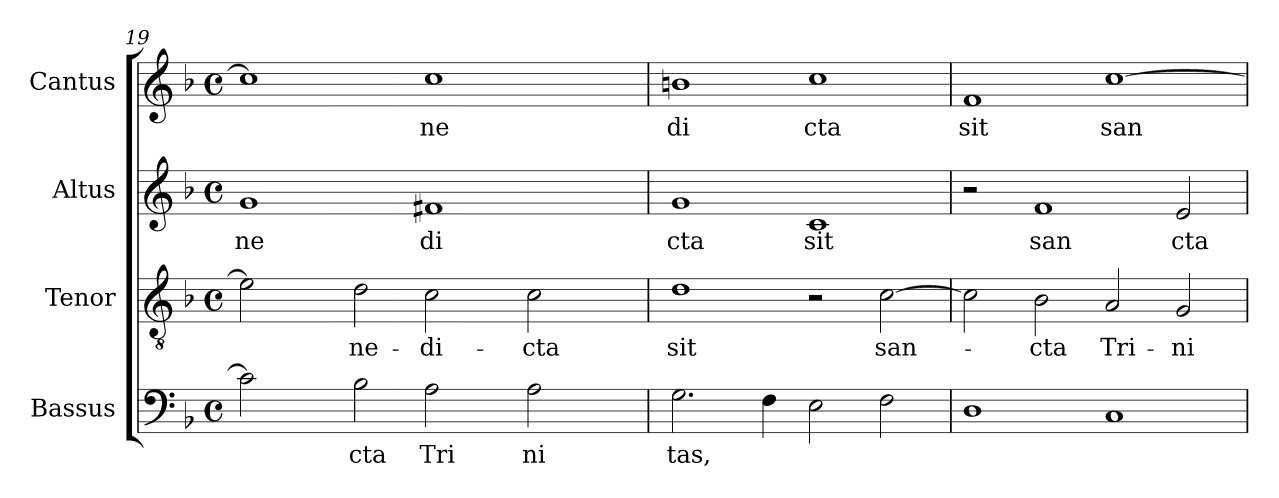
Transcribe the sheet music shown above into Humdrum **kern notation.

**kern	**text	**kern	**text	**kern	**text	**kern	**text
*part4	*part4	*part3	*part3	*part2	*part2	*part1	*part1
*staff4	*staff4	*staff3	*staff3	*staff2	*staff2	*staff1	*staff1
*I"Bassus	*	*I"Tenor	*	*I"Altus	*	*I"Cantus	*
!!LO:LB:g=z
*clefF4	*	*clefGv2	*	*clefG2	*	*clefG2	*
*k[b-]	*	*k[b-]	*	*k[b-]	*	*k[b-]	*
*F:	*	*F:	*	*F:	*	*F:	*
*M4/4	*	*M4/4	*	*M4/4	*	*M4/4	*
*met(c)	*	*met(c)	*	*met(c)	*	*met(c)	*
=19	=19	=19	=19	=19	=19	=19	=19
!	!	!	!	!	!LO:LY:b:cj	!	!
*^	*	*	*	*	*	*^	*
2c\]	32ryy	.	2e\]	.	1g	-ne	1cc]	4ryy	.
.	1ryy	.	.	.	.	.	.	.	.
.	.	.	.	.	.	.	.	32.ryy	.
.	.	.	.	.	.	.	.	1ryy	.
!	!	!LO:LY:b:cj	!	!LO:LY:b:cj	!	!	!	!	!
2B-\	.	-cta	2d\	ne-	.	.	.	.	.
!	!	!LO:LY:b:cj	!	!LO:LY:b:cj	!	!LO:LY:b:cj	!	!	!LO:LY:b:cj
2A\	.	Tri	2c\	-di-	1f#X	di	1cc	.	ne
.	2ryy	.	.	.	.	.	.	.	.
.	.	.	.	.	.	.	.	2ryy	.
!	!	!LO:LY:b:cj	!	!LO:LY:b:cj	!	!	!	!	!
2A\	.	ni	2c\	-cta	.	.	.	.	.
.	4...ryy	.	.	.	.	.	.	.	.
.	.	.	.	.	.	.	.	8ryy	.
.	.	.	.	.	.	.	.	16ryy	.
.	.	.	.	.	.	.	.	64ryy	.
=20	=20	=20	=20	=20	=20	=20	=20	=20	=20
!	!	!LO:LY:b	!	!LO:LY:b:cj	!	!LO:LY:b:cj	!	!	!LO:LY:b:cj
*v	*v	*	*	*	*	*	*v	*v	*
2.G\	tas,	1d	sit	1g	cta	1bn	di
4F\	.	.	.	.	.	.	.
!	!	!	!	!	!LO:LY:b:cj	!	!LO:LY:b:cj
2E\	.	2r	.	1c	sit	1cc	cta
!	!	!	!LO:LY:b	!	!	!	!
2F\	.	[>2c\	san-	.	.	.	.
=21	=21	=21	=21	=21	=21	=21	=21
!	!	!	!	!	!	!	!LO:LY:b:cj
1D	.	2c\]	.	2r	.	1f	sit
!	!	!	!LO:LY:b:cj	!	!LO:LY:b:cj	!	!
.	.	2B-\	-cta	1f	san	.	.
!	!	!	!LO:LY:b:cj	!	!	!	!LO:LY:b
1C	.	2A/	Tri-	.	.	[>1cc	san
!	!	!	!LO:LY:b:cj	!	!LO:LY:b:cj	!	!
.	.	2G/	-ni-	2e/	cta	.	.
=	=	=	=	=	=	=	=
*-	*-	*-	*-	*-	*-	*-	*-
